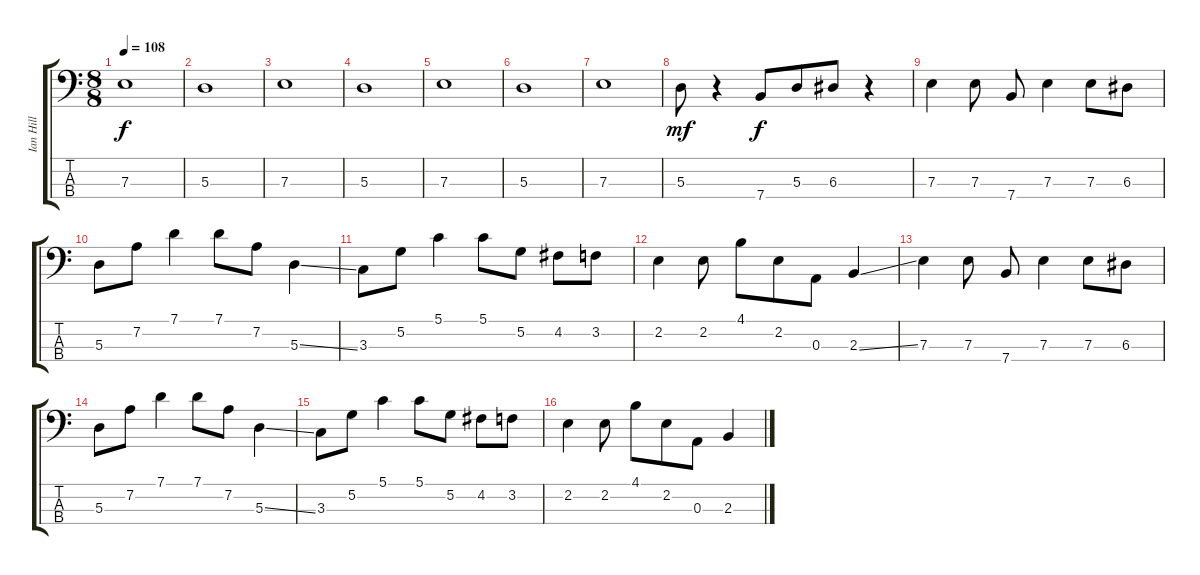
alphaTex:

\track ("Ian Hill" "Ian Hill") {instrument electricbassfinger}
\staff {score tabs}
\tuning (G2 D2 A1 E1) {hide}
\ts (8 8)
\tempo 108
\clef f4
\ks c
7.3.1{dy f} |
5.3.1 |
7.3.1 |
5.3.1 |
7.3.1 |
5.3.1 |
7.3.1 |
5.3.8{dy mf} r.4 7.4.8{dy f} 5.3.8 6.3.8 r.4 |
7.3.4 7.3.8 7.4.8 7.3.4 7.3.8 6.3.8 |
5.3.8 7.2.8 7.1.4 7.1.8 7.2.8 5.3{ss}.4 |
3.3.8 5.2.8 5.1.4 5.1.8 5.2.8 4.2.8 3.2.8 |
2.2.4 2.2.8 4.1.8 2.2.8 0.3.8 2.3{ss}.4 |
7.3.4 7.3.8 7.4.8 7.3.4 7.3.8 6.3.8 |
5.3.8 7.2.8 7.1.4 7.1.8 7.2.8 5.3{ss}.4 |
3.3.8 5.2.8 5.1.4 5.1.8 5.2.8 4.2.8 3.2.8 |
2.2.4 2.2.8 4.1.8 2.2.8 0.3.8 2.3{ss}.4
